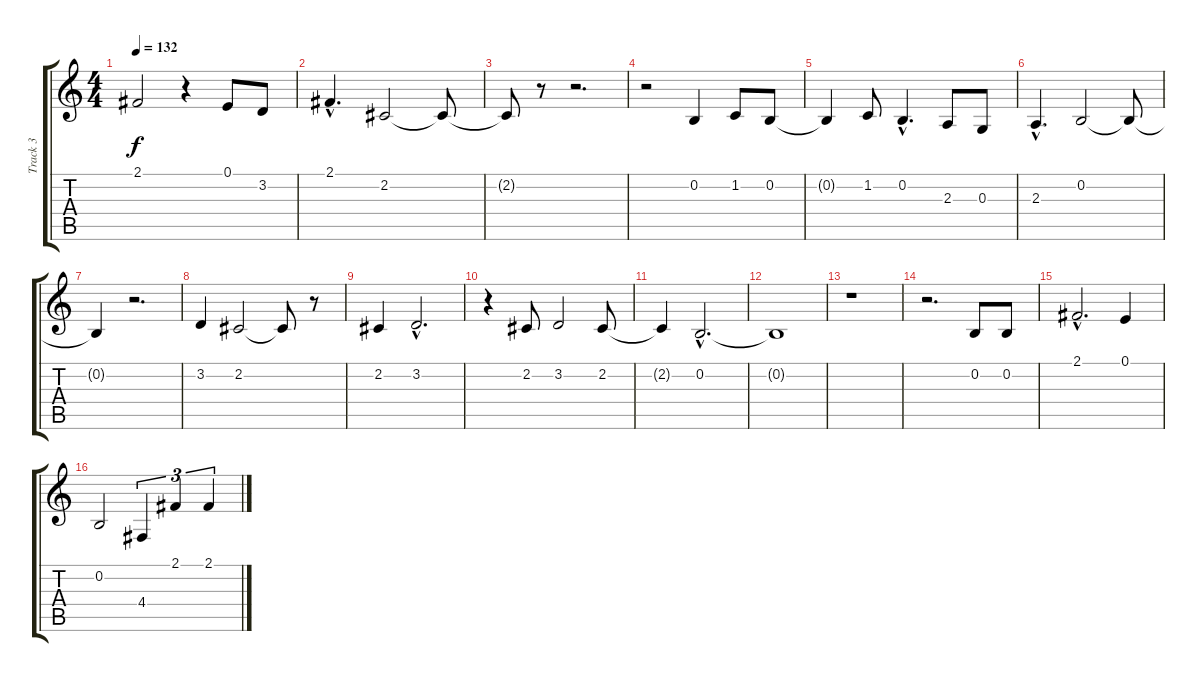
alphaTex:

\track ("Track 3" "Track 3") {instrument lead1square}
\staff {score tabs}
\tuning (E4 B3 G3 D3 A2 E2) {hide}
\ts (4 4)
\tempo 132
\clef g2
\ks c
2.1{t}.2{dy f} r.4 0.1.8 3.2.8 |
2.1{hac}.4{d} 2.2.2 2.2{t}.8 |
2.2{t}.8 r.8 r.2{d} |
r.2 0.2.4 1.2.8 0.2.8 |
0.2{t}.4 1.2.8 0.2{hac}.4{d} 2.3.8 0.3.8 |
2.3{hac}.4{d} 0.2.2 0.2{t}.8 |
0.2{t}.4 r.2{d} |
3.2.4 2.2.2 2.2{t}.8 r.8 |
2.2.4 3.2{hac}.2{d} |
r.4 2.2.8 3.2.2 2.2.8 |
2.2{t}.4 0.2{hac}.2{d} |
0.2{t}.1 |
r.1 |
r.2{d} 0.2.8 0.2.8 |
2.1{hac}.2{d} 0.1.4 |
0.2.2 4.4.4{tu (3 2)} 2.1.4{tu (3 2)} 2.1.4{tu (3 2)}
